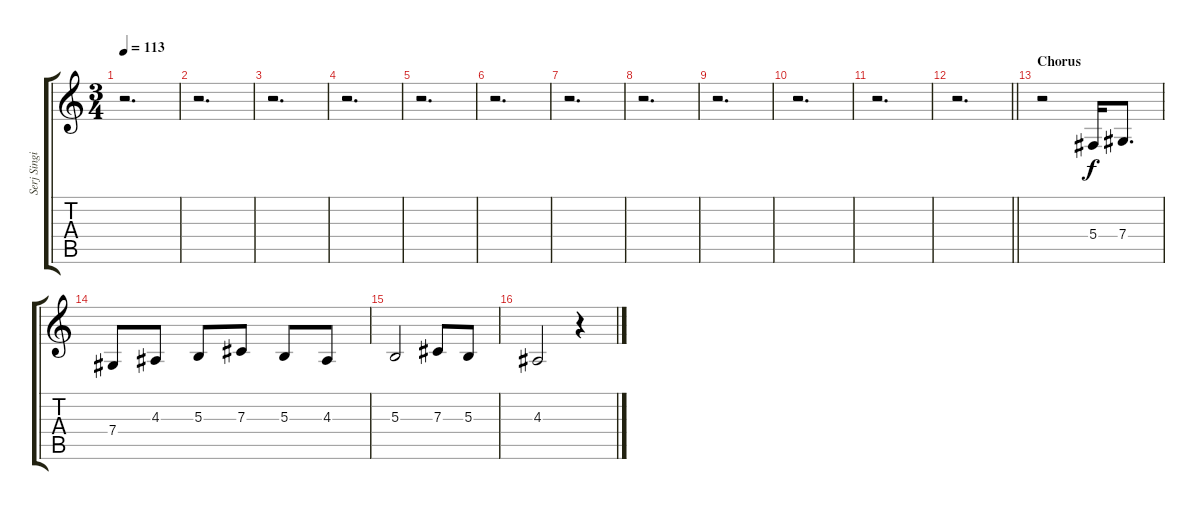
\track ("Serj Singing" "Serj Singi") {instrument tuba}
\staff {score tabs}
\tuning (Eb4 Bb3 Gb3 Db3 Ab2 Db2) {hide}
\ts (3 4)
\tempo 113
\clef g2
\ks c
r.2{d dy f} |
r.2{d} |
r.2{d} |
r.2{d} |
r.2{d} |
r.2{d} |
r.2{d} |
r.2{d} |
r.2{d} |
r.2{d} |
r.2{d} |
\barLineRight lightlight
r.2{d} |
\section ("" "Chorus")
r.2 5.4.16 7.4.8{d} |
7.4.8 4.3.8 5.3.8 7.3.8 5.3.8 4.3.8 |
5.3.2 7.3.8 5.3.8 |
4.3.2 r.4
